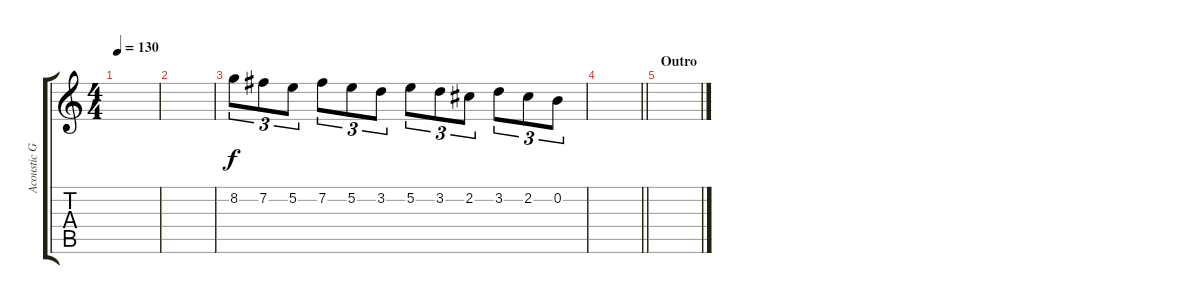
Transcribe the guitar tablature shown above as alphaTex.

\track ("Acoustic Guitar" "Acoustic G") {instrument acousticguitarsteel}
\staff {score tabs}
\tuning (E4 B3 G3 D3 A2 E2) {hide}
\ts (4 4)
\tempo 130
\clef g2
\ks c
|
|
8.2.8{tu (3 2)} 7.2.8{tu (3 2)} 5.2.8{tu (3 2)} 7.2.8{tu (3 2)} 5.2.8{tu (3 2)} 3.2.8{tu (3 2)} 5.2.8{tu (3 2)} 3.2.8{tu (3 2)} 2.2.8{tu (3 2)} 3.2.8{tu (3 2)} 2.2.8{tu (3 2)} 0.2.8{tu (3 2)} |
\barLineRight lightlight
|
\section ("" "Outro")
